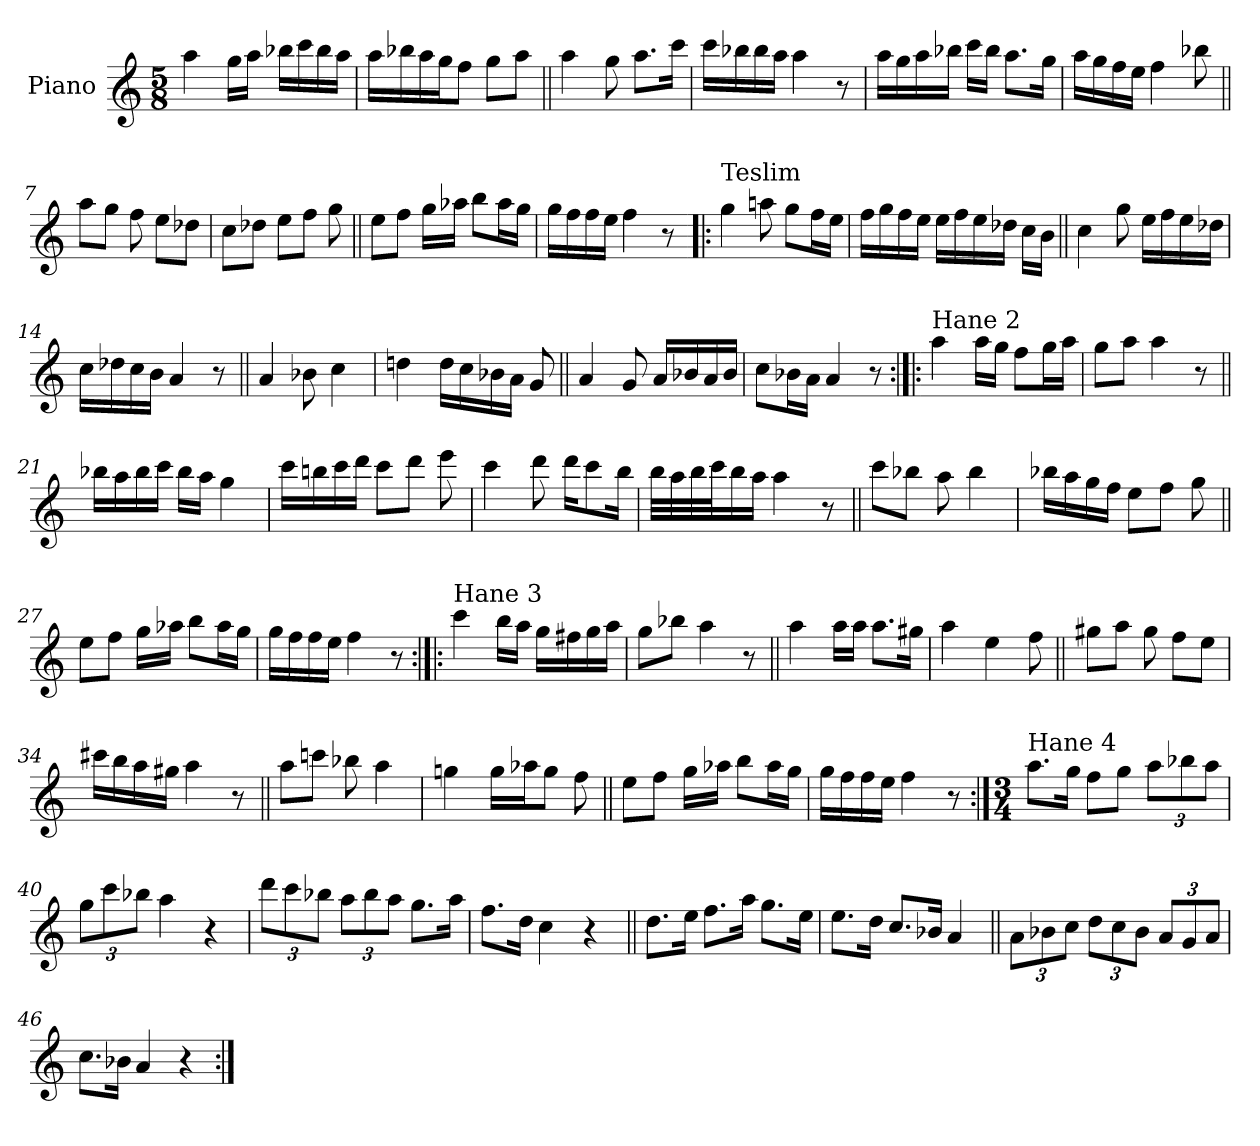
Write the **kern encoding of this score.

**kern
*part1
*staff1
*I"Piano
*I'Pno.
*clefG2
*k[]
*M5/8
=1
4aa\
16gg\LL
16aa\JJ
16bb-X\LL
16ccc\
16bb-\
16aa\JJ
=2
16aa\LL
16bb-X\
16aa\
16gg\J
8ff\J
8gg\L
8aa\J
=3||
4aa\
8gg\
8.aa\L
16ccc\Jk
=4
16ccc\LL
16bb-X\
16bb-\
16aa\JJ
4aa\
8r
=5
16aa\LL
16gg\
16aa\
16bb-X\JJ
16ccc\LL
16bb-\JJ
8.aa\L
16gg\Jk
!!LO:LB:g=z
=6
16aa\LL
16gg\
16ff\
16ee\JJ
4ff\
8bb-X\
=7||
8aa\L
8gg\J
8ff\
8ee\L
8dd-X\J
=8
8cc\L
8dd-X\J
8ee\L
8ff\J
8gg\
=9||
8ee\L
8ff\J
16gg\LL
16aa-X\JJ
8bb\L
16aa-\L
16gg\JJ
=10
16gg\LL
16ff\
16ff\
16ee\JJ
4ff\
8r
=11!|:
!LO:TX:a:t=Teslim
4gg\
8aan\
8gg\L
16ff\L
16ee\JJ
!!LO:LB:g=z
=12
16ff\LL
16gg\
16ff\
16ee\JJ
16ee\LL
16ff\
16ee\
16dd-X\JJ
16cc\LL
16b\JJ
=13||
4cc\
8gg\
16ee\LL
16ff\
16ee\
16dd-X\JJ
=14
16cc\LL
16dd-X\
16cc\
16b\JJ
4a/
8r
=15||
4a/
8b-X\
4cc\
=16
4ddn\
16dd\LL
16cc\
16b-X\
16a\JJ
8g/
=17||
4a/
8g/
16a/LL
16b-X/
16a/
16b-/JJ
!!LO:LB:g=z
=18
8cc\L
16b-X\L
16a\JJ
4a/
8r
=19:|!|:
!LO:TX:a:t=Hane 2
4aa\
16aa\LL
16gg\JJ
8ff\L
16gg\L
16aa\JJ
=20
8gg\L
8aa\J
4aa\
8r
=21||
16bb-X\LL
16aa\
16bb-\
16ccc\JJ
16bb-\LL
16aa\JJ
4gg\
=22
16ccc\LL
16bbn\
16ccc\
16ddd\JJ
8ccc\L
8ddd\J
8eee\
=23
4ccc\
8ddd\
16ddd\KL
8ccc\
16bb\Jk
!!LO:LB:g=z
=24
32bb\LLL
32aa\
32bb\
32ccc\J
16bb\
16aa\JJ
4aa\
8r
=25||
8ccc\L
8bb-X\J
8aa\
4bb-\
=26
16bb-X\LL
16aa\
16gg\
16ff\JJ
8ee\L
8ff\J
8gg\
=27||
8ee\L
8ff\J
16gg\LL
16aa-X\JJ
8bb\L
16aa-\L
16gg\JJ
=28
16gg\LL
16ff\
16ff\
16ee\JJ
4ff\
8r
!!LO:LB:g=z
=29:|!|:
!LO:TX:a:t=Hane 3
4ccc\
16bb\LL
16aa\JJ
16gg\LL
16ff#X\
16gg\
16aa\JJ
=30
8gg\L
8bb-X\J
4aa\
8r
=31||
4aa\
16aa\LL
16aa\JJ
8.aa\L
16gg#X\Jk
=32
4aa\
4ee\
8ff\
=33||
8gg#X\L
8aa\J
8gg#\
8ff\L
8ee\J
=34
16ccc#X\LL
16bb\
16aa\
16gg#X\JJ
4aa\
8r
!!LO:LB:g=z
=35||
8aa\L
8cccn\J
8bb-X\
4aa\
=36
4ggn\
16gg\LL
16aa-X\J
8gg\J
8ff\
=37||
8ee\L
8ff\J
16gg\LL
16aa-X\JJ
8bb\L
16aa-\L
16gg\JJ
=38
16gg\LL
16ff\
16ff\
16ee\JJ
4ff\
8r
=39:|!
*M3/4
!LO:TX:a:t=Hane 4
8.aa\L
16gg\Jk
8ff\L
8gg\J
*Xbrackettup
12aa\L
12bb-X\
12aa\J
!!LO:LB:g=z
=40
12gg\L
12ccc\
12bb-X\J
4aa\
4r
=41
12ddd\L
12ccc\
12bb-X\J
12aa\L
12bb-\
12aa\J
8.gg\L
16aa\Jk
=42
8.ff\L
16dd\Jk
4cc\
4r
=43||
8.dd\L
16ee\Jk
8.ff\L
16aa\Jk
8.gg\L
16ee\Jk
=44
8.ee\L
16dd\Jk
8.cc/L
16b-X/Jk
4a/
!!LO:LB:g=z
=45||
12a\L
12b-X\
12cc\J
12dd\L
12cc\
12b-\J
12a/L
12g/
12a/J
=46
8.cc\L
16b-X\Jk
4a/
4r
=:|!
*-
